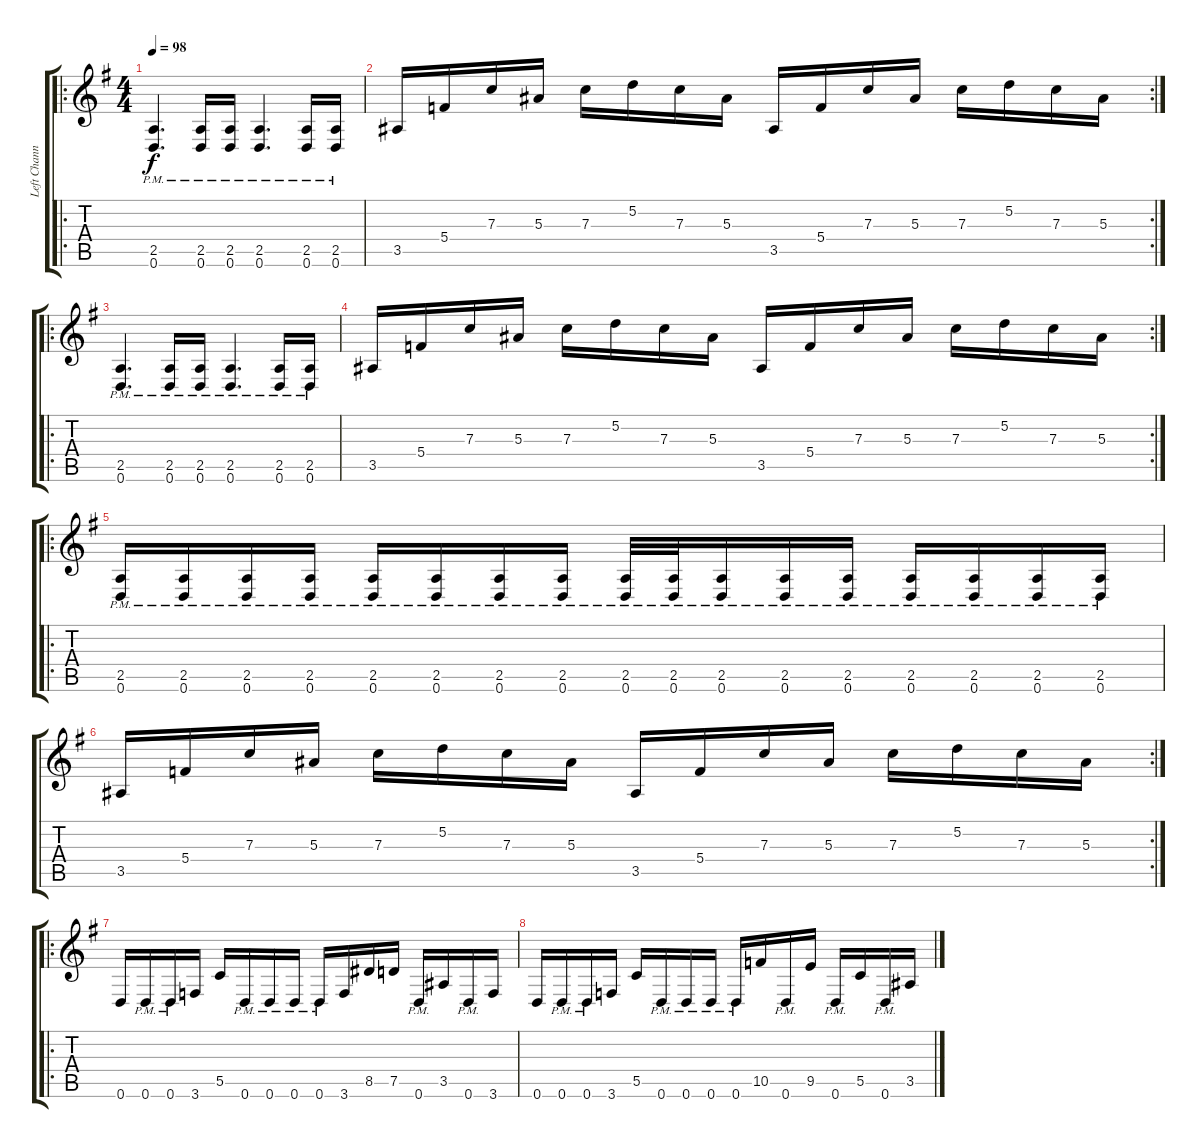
\track ("Left Channel" "Left Chann") {instrument overdrivenguitar}
\staff {score tabs}
\tuning (D4 A3 F3 C3 G2 D2) {hide}
\ro
\ts (4 4)
\tempo 98
\clef g2
\ks g
(2.5{pm} 0.6{pm}).4{d dy f} (2.5{pm} 0.6{pm}).16 (2.5{pm} 0.6{pm}).16 (2.5{pm} 0.6{pm}).4{d} (2.5{pm} 0.6{pm}).16 (2.5{pm} 0.6{pm}).16 |
\rc 2
3.5.16 5.4.16 7.3.16 5.3.16 7.3.16 5.2.16 7.3.16 5.3.16 3.5.16 5.4.16 7.3.16 5.3.16 7.3.16 5.2.16 7.3.16 5.3.16 |
\ro
(2.5{pm} 0.6{pm}).4{d} (2.5{pm} 0.6{pm}).16 (2.5{pm} 0.6{pm}).16 (2.5{pm} 0.6{pm}).4{d} (2.5{pm} 0.6{pm}).16 (2.5{pm} 0.6{pm}).16 |
\rc 2
3.5.16 5.4.16 7.3.16 5.3.16 7.3.16 5.2.16 7.3.16 5.3.16 3.5.16 5.4.16 7.3.16 5.3.16 7.3.16 5.2.16 7.3.16 5.3.16 |
\ro
(2.5{pm} 0.6{pm}).16 (2.5{pm} 0.6{pm}).16 (2.5{pm} 0.6{pm}).16 (2.5{pm} 0.6{pm}).16 (2.5{pm} 0.6{pm}).16 (2.5{pm} 0.6{pm}).16 (2.5{pm} 0.6{pm}).16 (2.5{pm} 0.6{pm}).16 (2.5{pm} 0.6{pm}).32 (2.5{pm} 0.6{pm}).32 (2.5{pm} 0.6{pm}).16 (2.5{pm} 0.6{pm}).16 (2.5{pm} 0.6{pm}).16 (2.5{pm} 0.6{pm}).16 (2.5{pm} 0.6{pm}).16 (2.5{pm} 0.6{pm}).16 (2.5{pm} 0.6{pm}).16 |
\rc 2
3.5.16 5.4.16 7.3.16 5.3.16 7.3.16 5.2.16 7.3.16 5.3.16 3.5.16 5.4.16 7.3.16 5.3.16 7.3.16 5.2.16 7.3.16 5.3.16 |
\ro
0.6.16 0.6{pm}.16 0.6{pm}.16 3.6.16 5.5.16 0.6{pm}.16 0.6{pm}.16 0.6{pm}.16 0.6{pm}.16 3.6.16 8.5.16 7.5.16 0.6{pm}.16 3.5.16 0.6{pm}.16 3.6.16 |
0.6.16 0.6{pm}.16 0.6{pm}.16 3.6.16 5.5.16 0.6{pm}.16 0.6{pm}.16 0.6{pm}.16 0.6{pm}.16 10.5.16 0.6{pm}.16 9.5.16 0.6{pm}.16 5.5.16 0.6{pm}.16 3.5.16
